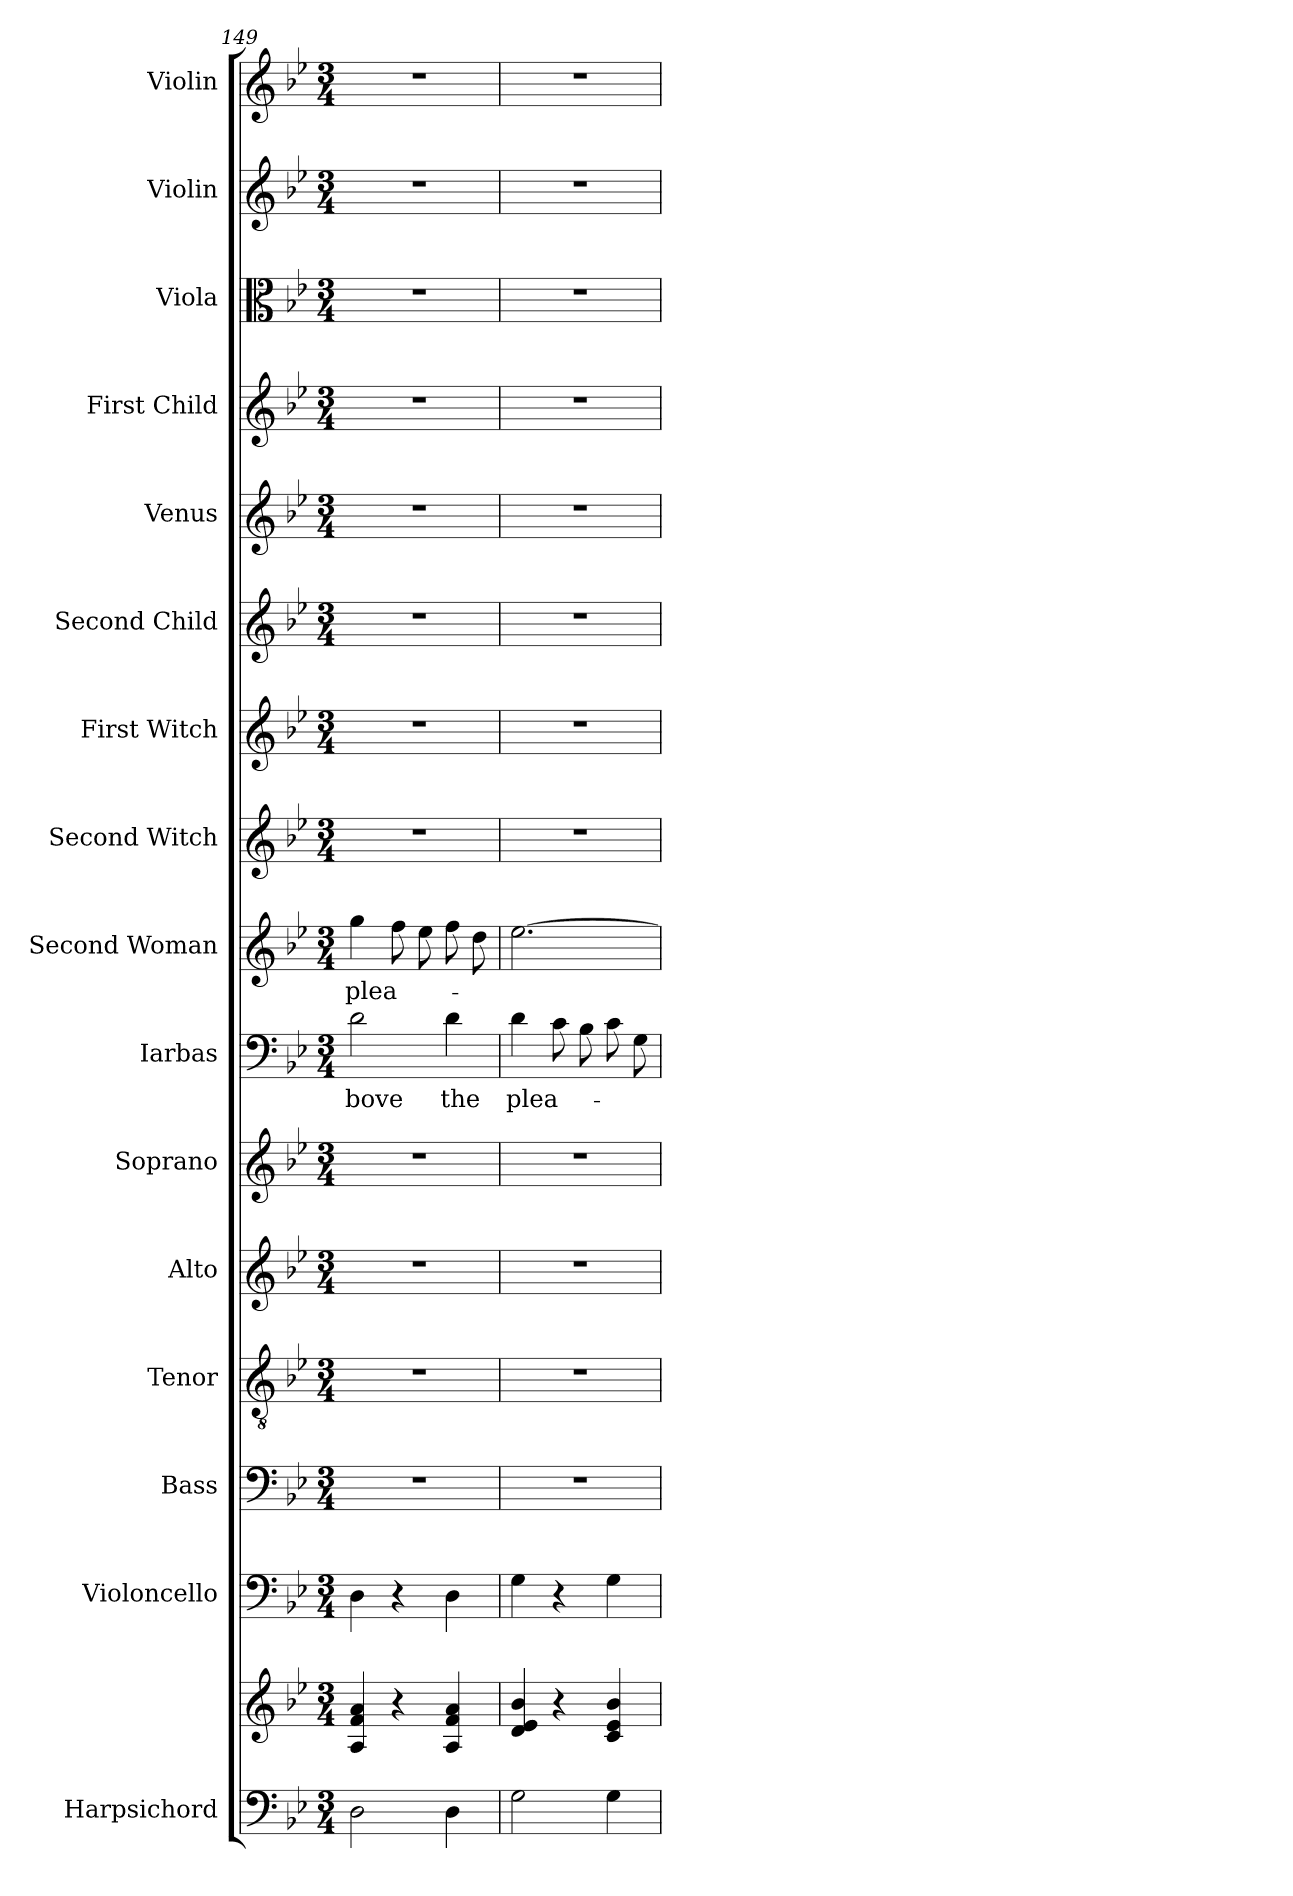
**kern	**kern	**kern	**kern	**kern	**kern	**kern	**kern	**text	**kern	**text	**kern	**kern	**kern	**kern	**kern	**kern	**kern	**kern
*part16	*part16	*part15	*part14	*part13	*part12	*part11	*part10	*part10	*part9	*part9	*part8	*part7	*part6	*part5	*part4	*part3	*part2	*part1
*staff17	*staff16	*staff15	*staff14	*staff13	*staff12	*staff11	*staff10	*staff10	*staff9	*staff9	*staff8	*staff7	*staff6	*staff5	*staff4	*staff3	*staff2	*staff1
*I"Harpsichord	*	*I"Violoncello	*I"Bass	*I"Tenor	*I"Alto	*I"Soprano	*I"Iarbas	*	*I"Second Woman	*	*I"Second Witch	*I"First Witch	*I"Second Child	*I"Venus	*I"First Child	*I"Viola	*I"Violin	*I"Violin
*I'Hch.	*	*I'Vc.	*I'B.	*I'T.	*I'A.	*I'S.	*I'I.	*	*I'2W	*	*I'W2.	*I'W1	*I'C2.	*I'V.	*I'C1	*I'Vla.	*I'Vln.	*I'Vln.
*clefF4	*clefG2	*clefF4	*clefF4	*clefGv2	*clefG2	*clefG2	*clefF4	*	*clefG2	*	*clefG2	*clefG2	*clefG2	*clefG2	*clefG2	*clefC3	*clefG2	*clefG2
*k[b-e-]	*k[b-e-]	*k[b-e-]	*k[b-e-]	*k[b-e-]	*k[b-e-]	*k[b-e-]	*k[b-e-]	*	*k[b-e-]	*	*k[b-e-]	*k[b-e-]	*k[b-e-]	*k[b-e-]	*k[b-e-]	*k[b-e-]	*k[b-e-]	*k[b-e-]
*M3/4	*M3/4	*M3/4	*M3/4	*M3/4	*M3/4	*M3/4	*M3/4	*	*M3/4	*	*M3/4	*M3/4	*M3/4	*M3/4	*M3/4	*M3/4	*M3/4	*M3/4
=149	=149	=149	=149	=149	=149	=149	=149	=149	=149	=149	=149	=149	=149	=149	=149	=149	=149	=149
!	!	!	!	!	!	!	!	!LO:LY:b	!	!LO:LY:b	!	!	!	!	!	!	!	!
2D\	4A/ 4f/ 4a/	4D\	2.r	2.r	2.r	2.r	2d\	-bove	4gg\	plea-	2.r	2.r	2.r	2.r	2.r	2.r	2.r	2.r
.	4r	4r	.	.	.	.	.	.	8ff\	.	.	.	.	.	.	.	.	.
.	.	.	.	.	.	.	.	.	8ee-\	.	.	.	.	.	.	.	.	.
!	!	!	!	!	!	!	!	!LO:LY:b	!	!	!	!	!	!	!	!	!	!
4D\	4A/ 4f/ 4a/	4D\	.	.	.	.	4d\	the	8ff\	.	.	.	.	.	.	.	.	.
.	.	.	.	.	.	.	.	.	8dd\	.	.	.	.	.	.	.	.	.
=150	=150	=150	=150	=150	=150	=150	=150	=150	=150	=150	=150	=150	=150	=150	=150	=150	=150	=150
!	!	!	!	!	!	!	!	!LO:LY:b	!	!	!	!	!	!	!	!	!	!
2G\	4d/ 4e-/ 4b-/	4G\	2.r	2.r	2.r	2.r	4d\	plea-	[2.ee-\	.	2.r	2.r	2.r	2.r	2.r	2.r	2.r	2.r
.	4r	4r	.	.	.	.	8c\	.	.	.	.	.	.	.	.	.	.	.
.	.	.	.	.	.	.	8B-\	.	.	.	.	.	.	.	.	.	.	.
4G\	4c/ 4e-/ 4b-/	4G\	.	.	.	.	8c\	.	.	.	.	.	.	.	.	.	.	.
.	.	.	.	.	.	.	8G\	.	.	.	.	.	.	.	.	.	.	.
=	=	=	=	=	=	=	=	=	=	=	=	=	=	=	=	=	=	=
*-	*-	*-	*-	*-	*-	*-	*-	*-	*-	*-	*-	*-	*-	*-	*-	*-	*-	*-
